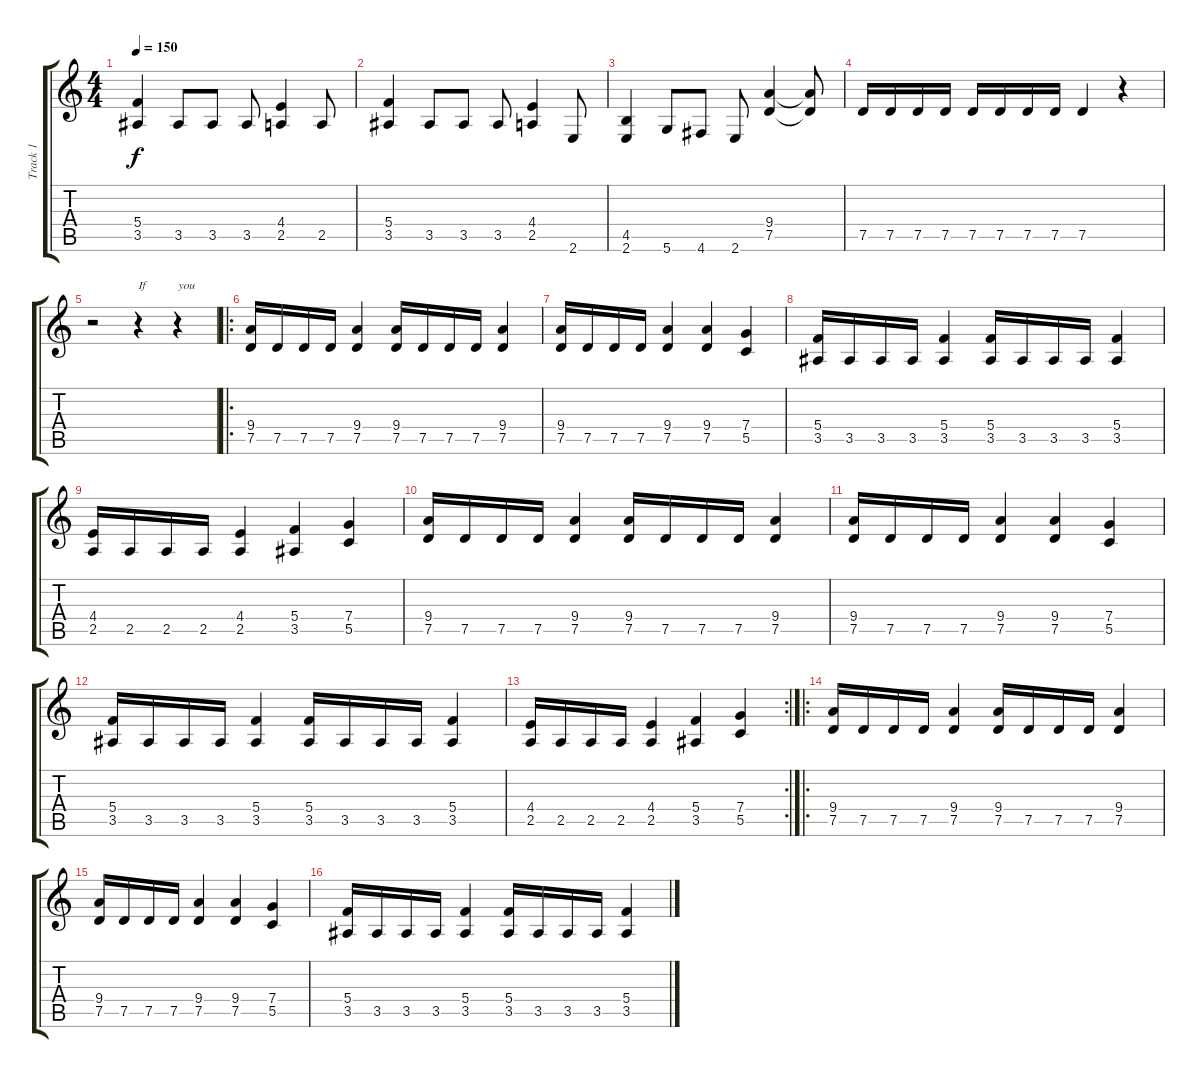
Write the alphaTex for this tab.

\track ("Track 1" "Track 1") {instrument overdrivenguitar}
\staff {score tabs}
\tuning (D4 A3 F3 C3 G2 D2) {hide}
\ts (4 4)
\tempo 150
\clef g2
\ks c
(5.4 3.5).4{dy f} 3.5.8 3.5.8 3.5.8 (4.4 2.5).4 2.5.8 |
(5.4 3.5).4 3.5.8 3.5.8 3.5.8 (4.4 2.5).4 2.6.8 |
(4.5 2.6).4 5.6.8 4.6.8 2.6.8 (9.4 7.5).4 (9.4{t} 7.5{t}).8 |
7.5.16 7.5.16 7.5.16 7.5.16 7.5.16 7.5.16 7.5.16 7.5.16 7.5.4 r.4 |
r.2 r.4{txt "If"} r.4{txt "you"} |
\ro
(9.4 7.5).16 7.5.16 7.5.16 7.5.16 (9.4 7.5).4 (9.4 7.5).16 7.5.16 7.5.16 7.5.16 (9.4 7.5).4 |
(9.4 7.5).16 7.5.16 7.5.16 7.5.16 (9.4 7.5).4 (9.4 7.5).4 (7.4 5.5).4 |
(5.4 3.5).16 3.5.16 3.5.16 3.5.16 (5.4 3.5).4 (5.4 3.5).16 3.5.16 3.5.16 3.5.16 (5.4 3.5).4 |
(4.4 2.5).16 2.5.16 2.5.16 2.5.16 (4.4 2.5).4 (5.4 3.5).4 (7.4 5.5).4 |
(9.4 7.5).16 7.5.16 7.5.16 7.5.16 (9.4 7.5).4 (9.4 7.5).16 7.5.16 7.5.16 7.5.16 (9.4 7.5).4 |
(9.4 7.5).16 7.5.16 7.5.16 7.5.16 (9.4 7.5).4 (9.4 7.5).4 (7.4 5.5).4 |
(5.4 3.5).16 3.5.16 3.5.16 3.5.16 (5.4 3.5).4 (5.4 3.5).16 3.5.16 3.5.16 3.5.16 (5.4 3.5).4 |
\rc 2
(4.4 2.5).16 2.5.16 2.5.16 2.5.16 (4.4 2.5).4 (5.4 3.5).4 (7.4 5.5).4 |
\ro
(9.4 7.5).16 7.5.16 7.5.16 7.5.16 (9.4 7.5).4 (9.4 7.5).16 7.5.16 7.5.16 7.5.16 (9.4 7.5).4 |
(9.4 7.5).16 7.5.16 7.5.16 7.5.16 (9.4 7.5).4 (9.4 7.5).4 (7.4 5.5).4 |
(5.4 3.5).16 3.5.16 3.5.16 3.5.16 (5.4 3.5).4 (5.4 3.5).16 3.5.16 3.5.16 3.5.16 (5.4 3.5).4
